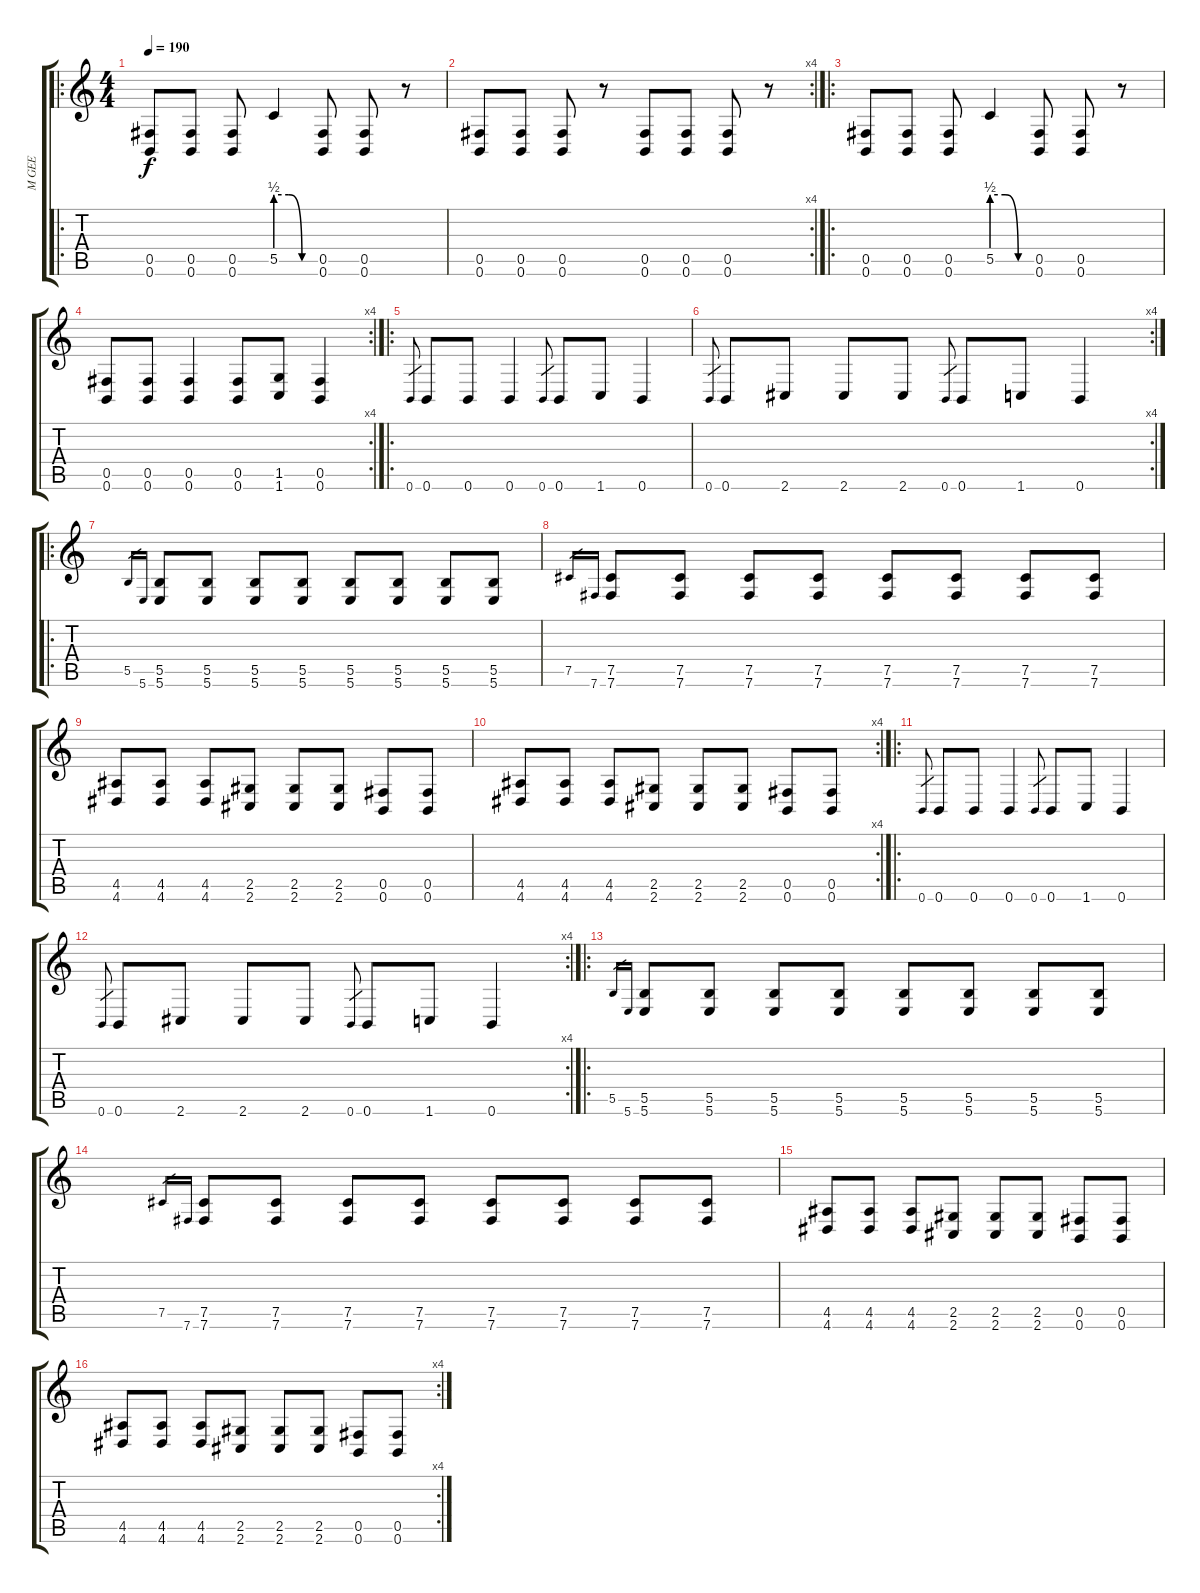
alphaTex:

\track ("M GEE" "M GEE") {instrument distortionguitar}
\staff {score tabs}
\tuning (Db4 Ab3 E3 B2 Gb2 B1) {hide}
\ro
\ts (4 4)
\tempo 190
\clef g2
\ks c
(0.5 0.6).8{dy f} (0.5 0.6).8 (0.5 0.6).8 5.5{be (custom 0 2 20 2 40 0 60 0)}.4 (0.5 0.6).8 (0.5 0.6).8 r.8 |
\rc 4
(0.5 0.6).8 (0.5 0.6).8 (0.5 0.6).8 r.8 (0.5 0.6).8 (0.5 0.6).8 (0.5 0.6).8 r.8 |
\ro
(0.5 0.6).8 (0.5 0.6).8 (0.5 0.6).8 5.5{be (custom 0 2 20 2 40 0 60 0)}.4 (0.5 0.6).8 (0.5 0.6).8 r.8 |
\rc 4
(0.5 0.6).8 (0.5 0.6).8 (0.5 0.6).4 (0.5 0.6).8 (1.5 1.6).8 (0.5 0.6).4 |
\ro
0.6.8{gr} 0.6.8 0.6.8 0.6.4 0.6.8{gr} 0.6.8 1.6.8 0.6.4 |
\rc 4
0.6.8{gr} 0.6.8 2.6.8 2.6.8 2.6.8 0.6.8{gr} 0.6.8 1.6.8 0.6.4 |
\ro
5.5.16{gr} 5.6.16{gr} (5.5 5.6).8 (5.5 5.6).8 (5.5 5.6).8 (5.5 5.6).8 (5.5 5.6).8 (5.5 5.6).8 (5.5 5.6).8 (5.5 5.6).8 |
7.5.16{gr} 7.6.16{gr} (7.5 7.6).8 (7.5 7.6).8 (7.5 7.6).8 (7.5 7.6).8 (7.5 7.6).8 (7.5 7.6).8 (7.5 7.6).8 (7.5 7.6).8 |
(4.5 4.6).8 (4.5 4.6).8 (4.5 4.6).8 (2.5 2.6).8 (2.5 2.6).8 (2.5 2.6).8 (0.5 0.6).8 (0.5 0.6).8 |
\rc 4
(4.5 4.6).8 (4.5 4.6).8 (4.5 4.6).8 (2.5 2.6).8 (2.5 2.6).8 (2.5 2.6).8 (0.5 0.6).8 (0.5 0.6).8 |
\ro
0.6.8{gr} 0.6.8 0.6.8 0.6.4 0.6.8{gr} 0.6.8 1.6.8 0.6.4 |
\rc 4
0.6.8{gr} 0.6.8 2.6.8 2.6.8 2.6.8 0.6.8{gr} 0.6.8 1.6.8 0.6.4 |
\ro
5.5.16{gr} 5.6.16{gr} (5.5 5.6).8 (5.5 5.6).8 (5.5 5.6).8 (5.5 5.6).8 (5.5 5.6).8 (5.5 5.6).8 (5.5 5.6).8 (5.5 5.6).8 |
7.5.16{gr} 7.6.16{gr} (7.5 7.6).8 (7.5 7.6).8 (7.5 7.6).8 (7.5 7.6).8 (7.5 7.6).8 (7.5 7.6).8 (7.5 7.6).8 (7.5 7.6).8 |
(4.5 4.6).8 (4.5 4.6).8 (4.5 4.6).8 (2.5 2.6).8 (2.5 2.6).8 (2.5 2.6).8 (0.5 0.6).8 (0.5 0.6).8 |
\rc 4
(4.5 4.6).8 (4.5 4.6).8 (4.5 4.6).8 (2.5 2.6).8 (2.5 2.6).8 (2.5 2.6).8 (0.5 0.6).8 (0.5 0.6).8
